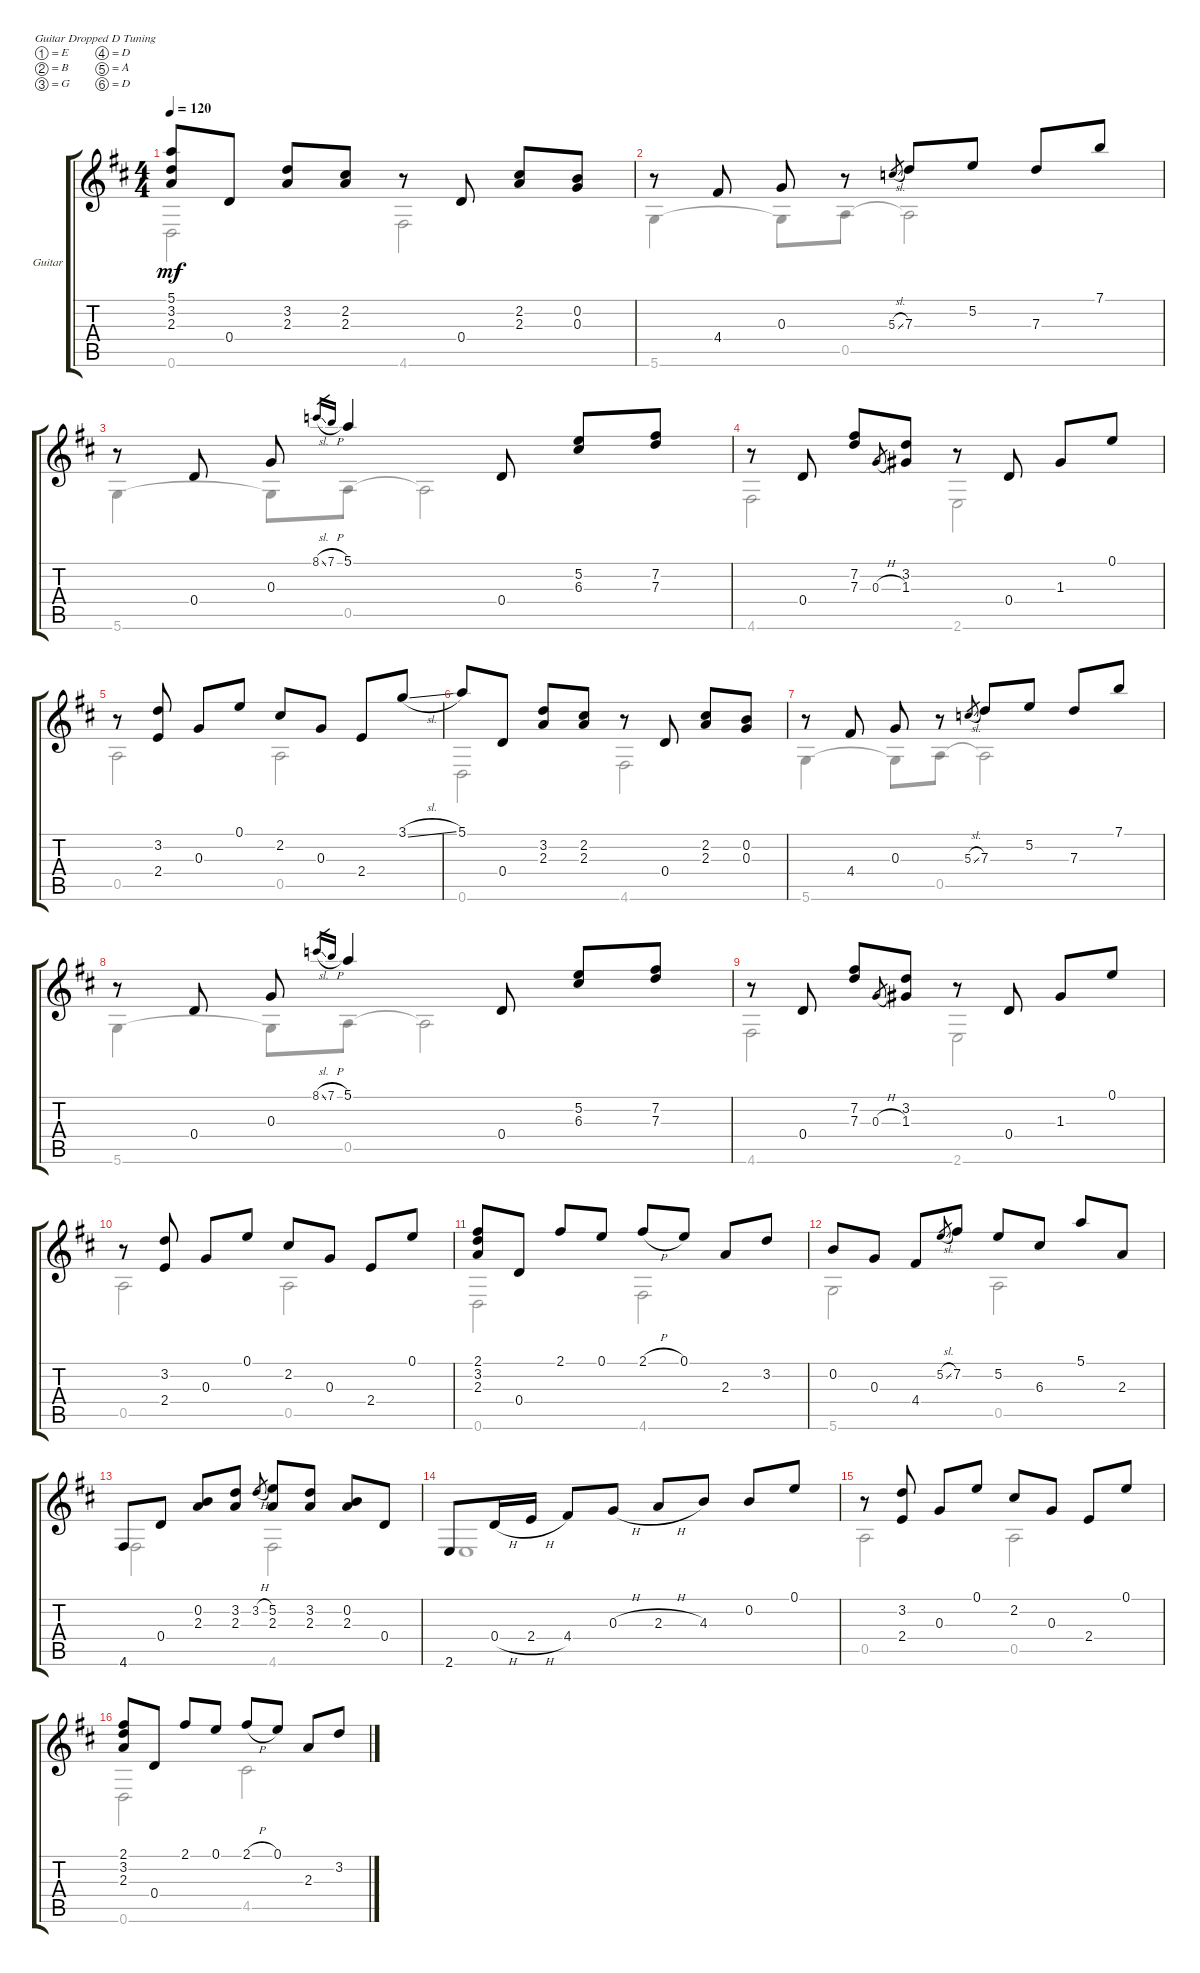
\defaultSystemsLayout 4
\bracketExtendMode groupsimilarinstruments
\firstSystemTrackNameOrientation horizontal
\otherSystemsTrackNameOrientation horizontal
\track ("Steel Guitar" "Guitar") {instrument acousticguitarsteel}
\staff {score tabs}
\tuning (E4 B3 G3 D3 A2 D2)
\voice
\ts (4 4)
\tempo 120
\clef g2
\scale
1.09332
\ks d
(5.1 3.2 2.3).8{dy mf instrument acousticguitarsteel} 0.4.8 (3.2 2.3).8 (2.2 2.3).8 r.8 0.4.8 (2.2 2.3).8 (0.3 0.2).8 |
\scale
0.906684 r.8 4.4.8 0.3.8 r.8 5.3{sl}.8{gr} 7.3.8 5.2.8 7.3.8 7.1.8 |
\scale
1.06305 r.8 0.4.8 0.3.8 8.1{sl}.16{gr} 7.1{h}.16{gr} 5.1.4 0.4.8 (6.3 5.2).8 (7.2 7.3).8 |
\scale
0.936948 r.8 0.4.8 (7.2 7.3).8 0.3{h}.8{gr} (1.3 3.2).8 r.8 0.4.8 1.3.8 0.1.8 |
\scale
1.06305 r.8 (2.4 3.2).8 0.3.8 0.1.8 2.2.8 0.3.8 2.4.8 3.1{sl}.8 |
\scale
0.936948 5.1.8 0.4.8 (3.2 2.3).8 (2.2 2.3).8 r.8 0.4.8 (2.2 2.3).8 (0.3 0.2).8 |
\scale
1.06305 r.8 4.4.8 0.3.8 r.8 5.3{sl}.8{gr} 7.3.8 5.2.8 7.3.8 7.1.8 |
\scale
0.936948 r.8 0.4.8 0.3.8 8.1{sl}.16{gr} 7.1{h}.16{gr} 5.1.4 0.4.8 (6.3 5.2).8 (7.2 7.3).8 |
\scale
1.06305 r.8 0.4.8 (7.2 7.3).8 0.3{h}.8{gr} (1.3 3.2).8 r.8 0.4.8 1.3.8 0.1.8 |
\scale
0.936948 r.8 (2.4 3.2).8 0.3.8 0.1.8 2.2.8 0.3.8 2.4.8 0.1.8 |
\scale
1.06305 (2.1 3.2 2.3).8 0.4.8 2.1.8 0.1.8 2.1{h}.8 0.1.8 2.3.8 3.2.8 |
\scale
0.936948 0.2.8 0.3.8 4.4.8 5.2{sl}.8{gr} 7.2.8 5.2.8 6.3.8 5.1.8 2.3.8 |
\scale
1.06305 4.6.8 0.4.8 (2.3 0.2).8 (3.2 2.3).8 3.2{h}.8{gr} (5.2 2.3).8 (3.2 2.3).8 (0.2 2.3).8 0.4.8 |
\scale
0.936948 2.6.8 0.4{h}.16 2.4{h}.16 4.4.8 0.3{h}.8 2.3{h}.8 4.3.8 0.2.8 0.1.8 |
\scale
1.06305 r.8 (2.4 3.2).8 0.3.8 0.1.8 2.2.8 0.3.8 2.4.8 0.1.8 |
\scale
0.936948 (2.1 3.2 2.3).8 0.4.8 2.1.8 0.1.8 2.1{h}.8 0.1.8 2.3.8 3.2.8
\voice
\clef g2
\ottava regular
\simile none
\scale
1.09332
\ks d
0.6.2{dy mf} 4.6.2 |
\scale
0.906684 5.6.4 5.6{t}.8 0.5.8 0.5{t}.2 |
\scale
1.06305 5.6.4 5.6{t}.8 0.5.8 0.5{t}.2 |
\scale
0.936948 4.6.2 2.6.2 |
\scale
1.06305 0.5.2 0.5.2 |
\scale
0.936948 0.6.2 4.6.2 |
\scale
1.06305 5.6.4 5.6{t}.8 0.5.8 0.5{t}.2 |
\scale
0.936948 5.6.4 5.6{t}.8 0.5.8 0.5{t}.2 |
\scale
1.06305 4.6.2 2.6.2 |
\scale
0.936948 0.5.2 0.5.2 |
\scale
1.06305 0.6.2 4.6.2 |
\scale
0.936948 5.6.2 0.5.2 |
\scale
1.06305 4.6.2 4.6.2 |
\scale
0.936948 2.6.1 |
\scale
1.06305 0.5.2 0.5.2 |
\scale
0.936948 0.6.2 4.5.2
